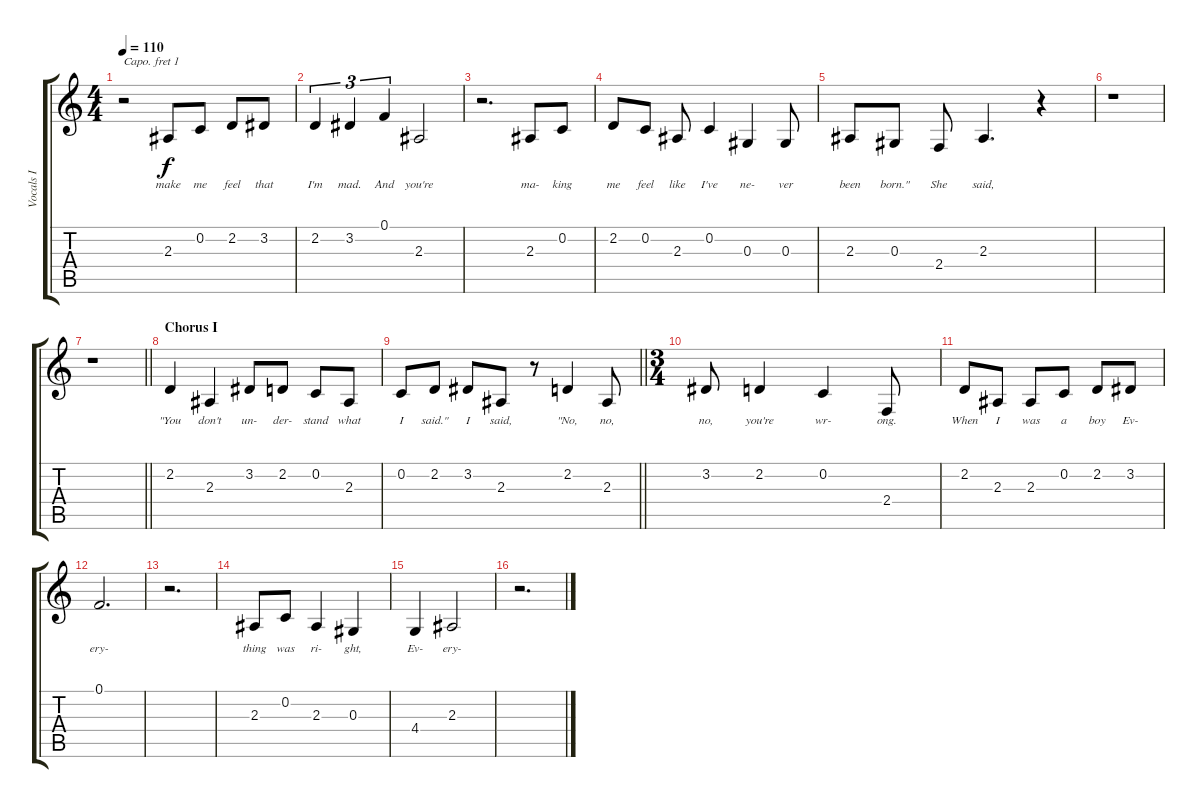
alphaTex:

\track ("Vocals I" "Vocals I") {instrument altosax}
\staff {score tabs}
\capo 1
\tuning (E4 B3 G3 D3 A2 E2) {hide}
\ts (4 4)
\tempo 110
\clef g2
\ks c
r.2{dy f} 2.3.8{lyrics (0 "make") lyrics (1 "") lyrics (2 "") lyrics (3 "") lyrics (4 "")} 0.2.8{lyrics (0 "me") lyrics (1 "") lyrics (2 "") lyrics (3 "") lyrics (4 "")} 2.2.8{lyrics (0 "feel") lyrics (1 "") lyrics (2 "") lyrics (3 "") lyrics (4 "")} 3.2.8{lyrics (0 "that") lyrics (1 "") lyrics (2 "") lyrics (3 "") lyrics (4 "")} |
2.2.4{tu (3 2) lyrics (0 "I'm") lyrics (1 "") lyrics (2 "") lyrics (3 "") lyrics (4 "")} 3.2.4{tu (3 2) lyrics (0 "mad.") lyrics (1 "") lyrics (2 "") lyrics (3 "") lyrics (4 "")} 0.1.4{tu (3 2) lyrics (0 "And") lyrics (1 "") lyrics (2 "") lyrics (3 "") lyrics (4 "")} 2.3.2{lyrics (0 "you're") lyrics (1 "") lyrics (2 "") lyrics (3 "") lyrics (4 "")} |
r.2{d} 2.3.8{lyrics (0 "ma-") lyrics (1 "") lyrics (2 "") lyrics (3 "") lyrics (4 "")} 0.2.8{lyrics (0 "king") lyrics (1 "") lyrics (2 "") lyrics (3 "") lyrics (4 "")} |
2.2.8{lyrics (0 "me") lyrics (1 "") lyrics (2 "") lyrics (3 "") lyrics (4 "")} 0.2.8{lyrics (0 "feel") lyrics (1 "") lyrics (2 "") lyrics (3 "") lyrics (4 "")} 2.3.8{lyrics (0 "like") lyrics (1 "") lyrics (2 "") lyrics (3 "") lyrics (4 "")} 0.2.4{lyrics (0 "I've") lyrics (1 "") lyrics (2 "") lyrics (3 "") lyrics (4 "")} 0.3.4{lyrics (0 "ne-") lyrics (1 "") lyrics (2 "") lyrics (3 "") lyrics (4 "")} 0.3.8{lyrics (0 "ver") lyrics (1 "") lyrics (2 "") lyrics (3 "") lyrics (4 "")} |
2.3.8{lyrics (0 "been") lyrics (1 "") lyrics (2 "") lyrics (3 "") lyrics (4 "")} 0.3.8{lyrics (0 "born.\"") lyrics (1 "") lyrics (2 "") lyrics (3 "") lyrics (4 "")} 2.4.8{lyrics (0 "She") lyrics (1 "") lyrics (2 "") lyrics (3 "") lyrics (4 "")} 2.3.4{d lyrics (0 "said,") lyrics (1 "") lyrics (2 "") lyrics (3 "") lyrics (4 "")} r.4 |
r.1 |
\barLineRight lightlight
r.1 |
\section ("" "Chorus I")
2.2.4{lyrics (0 "\"You") lyrics (1 "") lyrics (2 "") lyrics (3 "") lyrics (4 "")} 2.3.4{lyrics (0 "don't") lyrics (1 "") lyrics (2 "") lyrics (3 "") lyrics (4 "")} 3.2.8{lyrics (0 "un-") lyrics (1 "") lyrics (2 "") lyrics (3 "") lyrics (4 "")} 2.2.8{lyrics (0 "der-") lyrics (1 "") lyrics (2 "") lyrics (3 "") lyrics (4 "")} 0.2.8{lyrics (0 "stand") lyrics (1 "") lyrics (2 "") lyrics (3 "") lyrics (4 "")} 2.3.8{lyrics (0 "what") lyrics (1 "") lyrics (2 "") lyrics (3 "") lyrics (4 "")} |
\barLineRight lightlight
0.2.8{lyrics (0 "I") lyrics (1 "") lyrics (2 "") lyrics (3 "") lyrics (4 "")} 2.2.8{lyrics (0 "said.\"") lyrics (1 "") lyrics (2 "") lyrics (3 "") lyrics (4 "")} 3.2.8{lyrics (0 "I") lyrics (1 "") lyrics (2 "") lyrics (3 "") lyrics (4 "")} 2.3.8{lyrics (0 "said,") lyrics (1 "") lyrics (2 "") lyrics (3 "") lyrics (4 "")} r.8 2.2.4{lyrics (0 "\"No,") lyrics (1 "") lyrics (2 "") lyrics (3 "") lyrics (4 "")} 2.3.8{lyrics (0 "no,") lyrics (1 "") lyrics (2 "") lyrics (3 "") lyrics (4 "")} |
\ts (3 4)
3.2.8{lyrics (0 "no,") lyrics (1 "") lyrics (2 "") lyrics (3 "") lyrics (4 "")} 2.2.4{lyrics (0 "you're") lyrics (1 "") lyrics (2 "") lyrics (3 "") lyrics (4 "")} 0.2.4{lyrics (0 "wr-") lyrics (1 "") lyrics (2 "") lyrics (3 "") lyrics (4 "")} 2.4.8{lyrics (0 "ong.") lyrics (1 "") lyrics (2 "") lyrics (3 "") lyrics (4 "")} |
2.2.8{lyrics (0 "When") lyrics (1 "") lyrics (2 "") lyrics (3 "") lyrics (4 "")} 2.3.8{lyrics (0 "I") lyrics (1 "") lyrics (2 "") lyrics (3 "") lyrics (4 "")} 2.3.8{lyrics (0 "was") lyrics (1 "") lyrics (2 "") lyrics (3 "") lyrics (4 "")} 0.2.8{lyrics (0 "a") lyrics (1 "") lyrics (2 "") lyrics (3 "") lyrics (4 "")} 2.2.8{lyrics (0 "boy") lyrics (1 "") lyrics (2 "") lyrics (3 "") lyrics (4 "")} 3.2.8{lyrics (0 "Ev-") lyrics (1 "") lyrics (2 "") lyrics (3 "") lyrics (4 "")} |
0.1.2{d lyrics (0 "ery-") lyrics (1 "") lyrics (2 "") lyrics (3 "") lyrics (4 "")} |
r.2{d} |
2.3.8{lyrics (0 "thing") lyrics (1 "") lyrics (2 "") lyrics (3 "") lyrics (4 "")} 0.2.8{lyrics (0 "was") lyrics (1 "") lyrics (2 "") lyrics (3 "") lyrics (4 "")} 2.3.4{lyrics (0 "ri-") lyrics (1 "") lyrics (2 "") lyrics (3 "") lyrics (4 "")} 0.3.4{lyrics (0 "ght,") lyrics (1 "") lyrics (2 "") lyrics (3 "") lyrics (4 "")} |
4.4.4{lyrics (0 "Ev-") lyrics (1 "") lyrics (2 "") lyrics (3 "") lyrics (4 "")} 2.3.2{lyrics (0 "ery-") lyrics (1 "") lyrics (2 "") lyrics (3 "") lyrics (4 "")} |
r.2{d}
